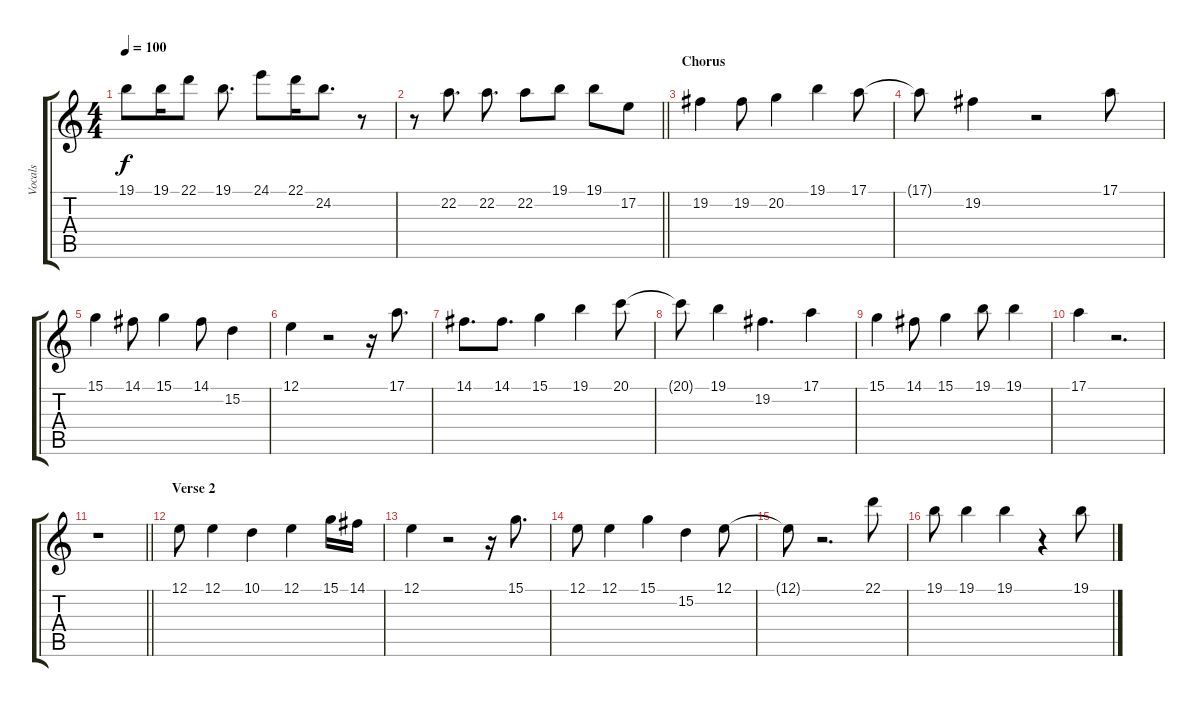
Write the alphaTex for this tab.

\track ("Vocals" "Vocals") {instrument flute}
\staff {score tabs}
\tuning (E4 B3 G3 D3 A2 E2) {hide}
\ts (4 4)
\tempo 100
\clef g2
\ks c
19.1.8{dy f} 19.1.16 22.1.8 19.1.8{d} 24.1.8 22.1.16 24.2.8{d} r.8 |
\barLineRight lightlight
r.8 22.2.8{d} 22.2.8{d} 22.2.8 19.1.8 19.1.8 17.2.8 |
\section ("" "Chorus")
19.2.4 19.2.8 20.2.4 19.1.4 17.1.8 |
17.1{t}.8 19.2.4 r.2 17.1.8 |
15.1.4 14.1.8 15.1.4 14.1.8 15.2.4 |
12.1.4 r.2 r.16 17.1.8{d} |
14.1.8{d} 14.1.8{d} 15.1.4 19.1.4 20.1.8 |
20.1{t}.8 19.1.4 19.2.4{d} 17.1.4 |
15.1.4 14.1.8 15.1.4 19.1.8 19.1.4 |
17.1.4 r.2{d} |
\barLineRight lightlight
r.1 |
\section ("" "Verse 2")
12.1.8 12.1.4 10.1.4 12.1.4 15.1.16 14.1.16 |
12.1.4 r.2 r.16 15.1.8{d} |
12.1.8 12.1.4 15.1.4 15.2.4 12.1.8 |
12.1{t}.8 r.2{d} 22.1.8 |
19.1.8 19.1.4 19.1.4 r.4 19.1.8
